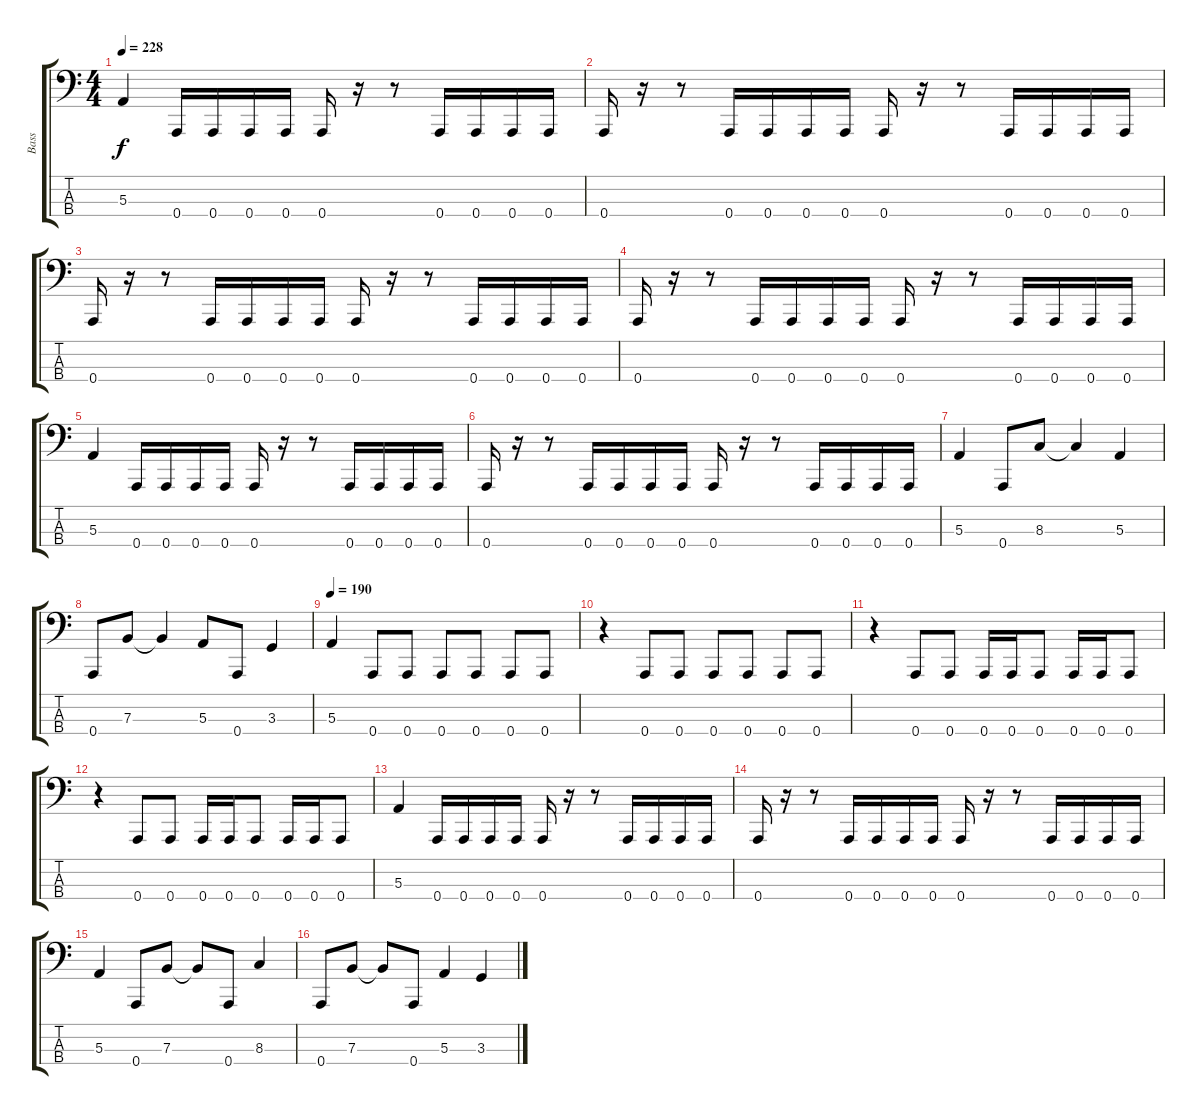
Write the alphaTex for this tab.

\track ("Bass" "Bass") {instrument electricbassfinger}
\staff {score tabs}
\tuning (D2 A1 E1 A0) {hide}
\ts (4 4)
\tempo 228
\clef f4
\ks c
5.3.4{dy f} 0.4.16 0.4.16 0.4.16 0.4.16 0.4.16 r.16 r.8 0.4.16 0.4.16 0.4.16 0.4.16 |
0.4.16 r.16 r.8 0.4.16 0.4.16 0.4.16 0.4.16 0.4.16 r.16 r.8 0.4.16 0.4.16 0.4.16 0.4.16 |
0.4.16 r.16 r.8 0.4.16 0.4.16 0.4.16 0.4.16 0.4.16 r.16 r.8 0.4.16 0.4.16 0.4.16 0.4.16 |
0.4.16 r.16 r.8 0.4.16 0.4.16 0.4.16 0.4.16 0.4.16 r.16 r.8 0.4.16 0.4.16 0.4.16 0.4.16 |
5.3.4 0.4.16 0.4.16 0.4.16 0.4.16 0.4.16 r.16 r.8 0.4.16 0.4.16 0.4.16 0.4.16 |
0.4.16 r.16 r.8 0.4.16 0.4.16 0.4.16 0.4.16 0.4.16 r.16 r.8 0.4.16 0.4.16 0.4.16 0.4.16 |
5.3.4 0.4.8 8.3.8 8.3{t}.4 5.3.4 |
0.4.8 7.3.8 7.3{t}.4 5.3.8 0.4.8 3.3.4 |
\tempo 190
5.3.4 0.4.8 0.4.8 0.4.8 0.4.8 0.4.8 0.4.8 |
r.4 0.4.8 0.4.8 0.4.8 0.4.8 0.4.8 0.4.8 |
r.4 0.4.8 0.4.8 0.4.16 0.4.16 0.4.8 0.4.16 0.4.16 0.4.8 |
r.4 0.4.8 0.4.8 0.4.16 0.4.16 0.4.8 0.4.16 0.4.16 0.4.8 |
5.3.4 0.4.16 0.4.16 0.4.16 0.4.16 0.4.16 r.16 r.8 0.4.16 0.4.16 0.4.16 0.4.16 |
0.4.16 r.16 r.8 0.4.16 0.4.16 0.4.16 0.4.16 0.4.16 r.16 r.8 0.4.16 0.4.16 0.4.16 0.4.16 |
5.3.4 0.4.8 7.3.8 7.3{t}.8 0.4.8 8.3.4 |
0.4.8 7.3.8 7.3{t}.8 0.4.8 5.3.4 3.3.4
